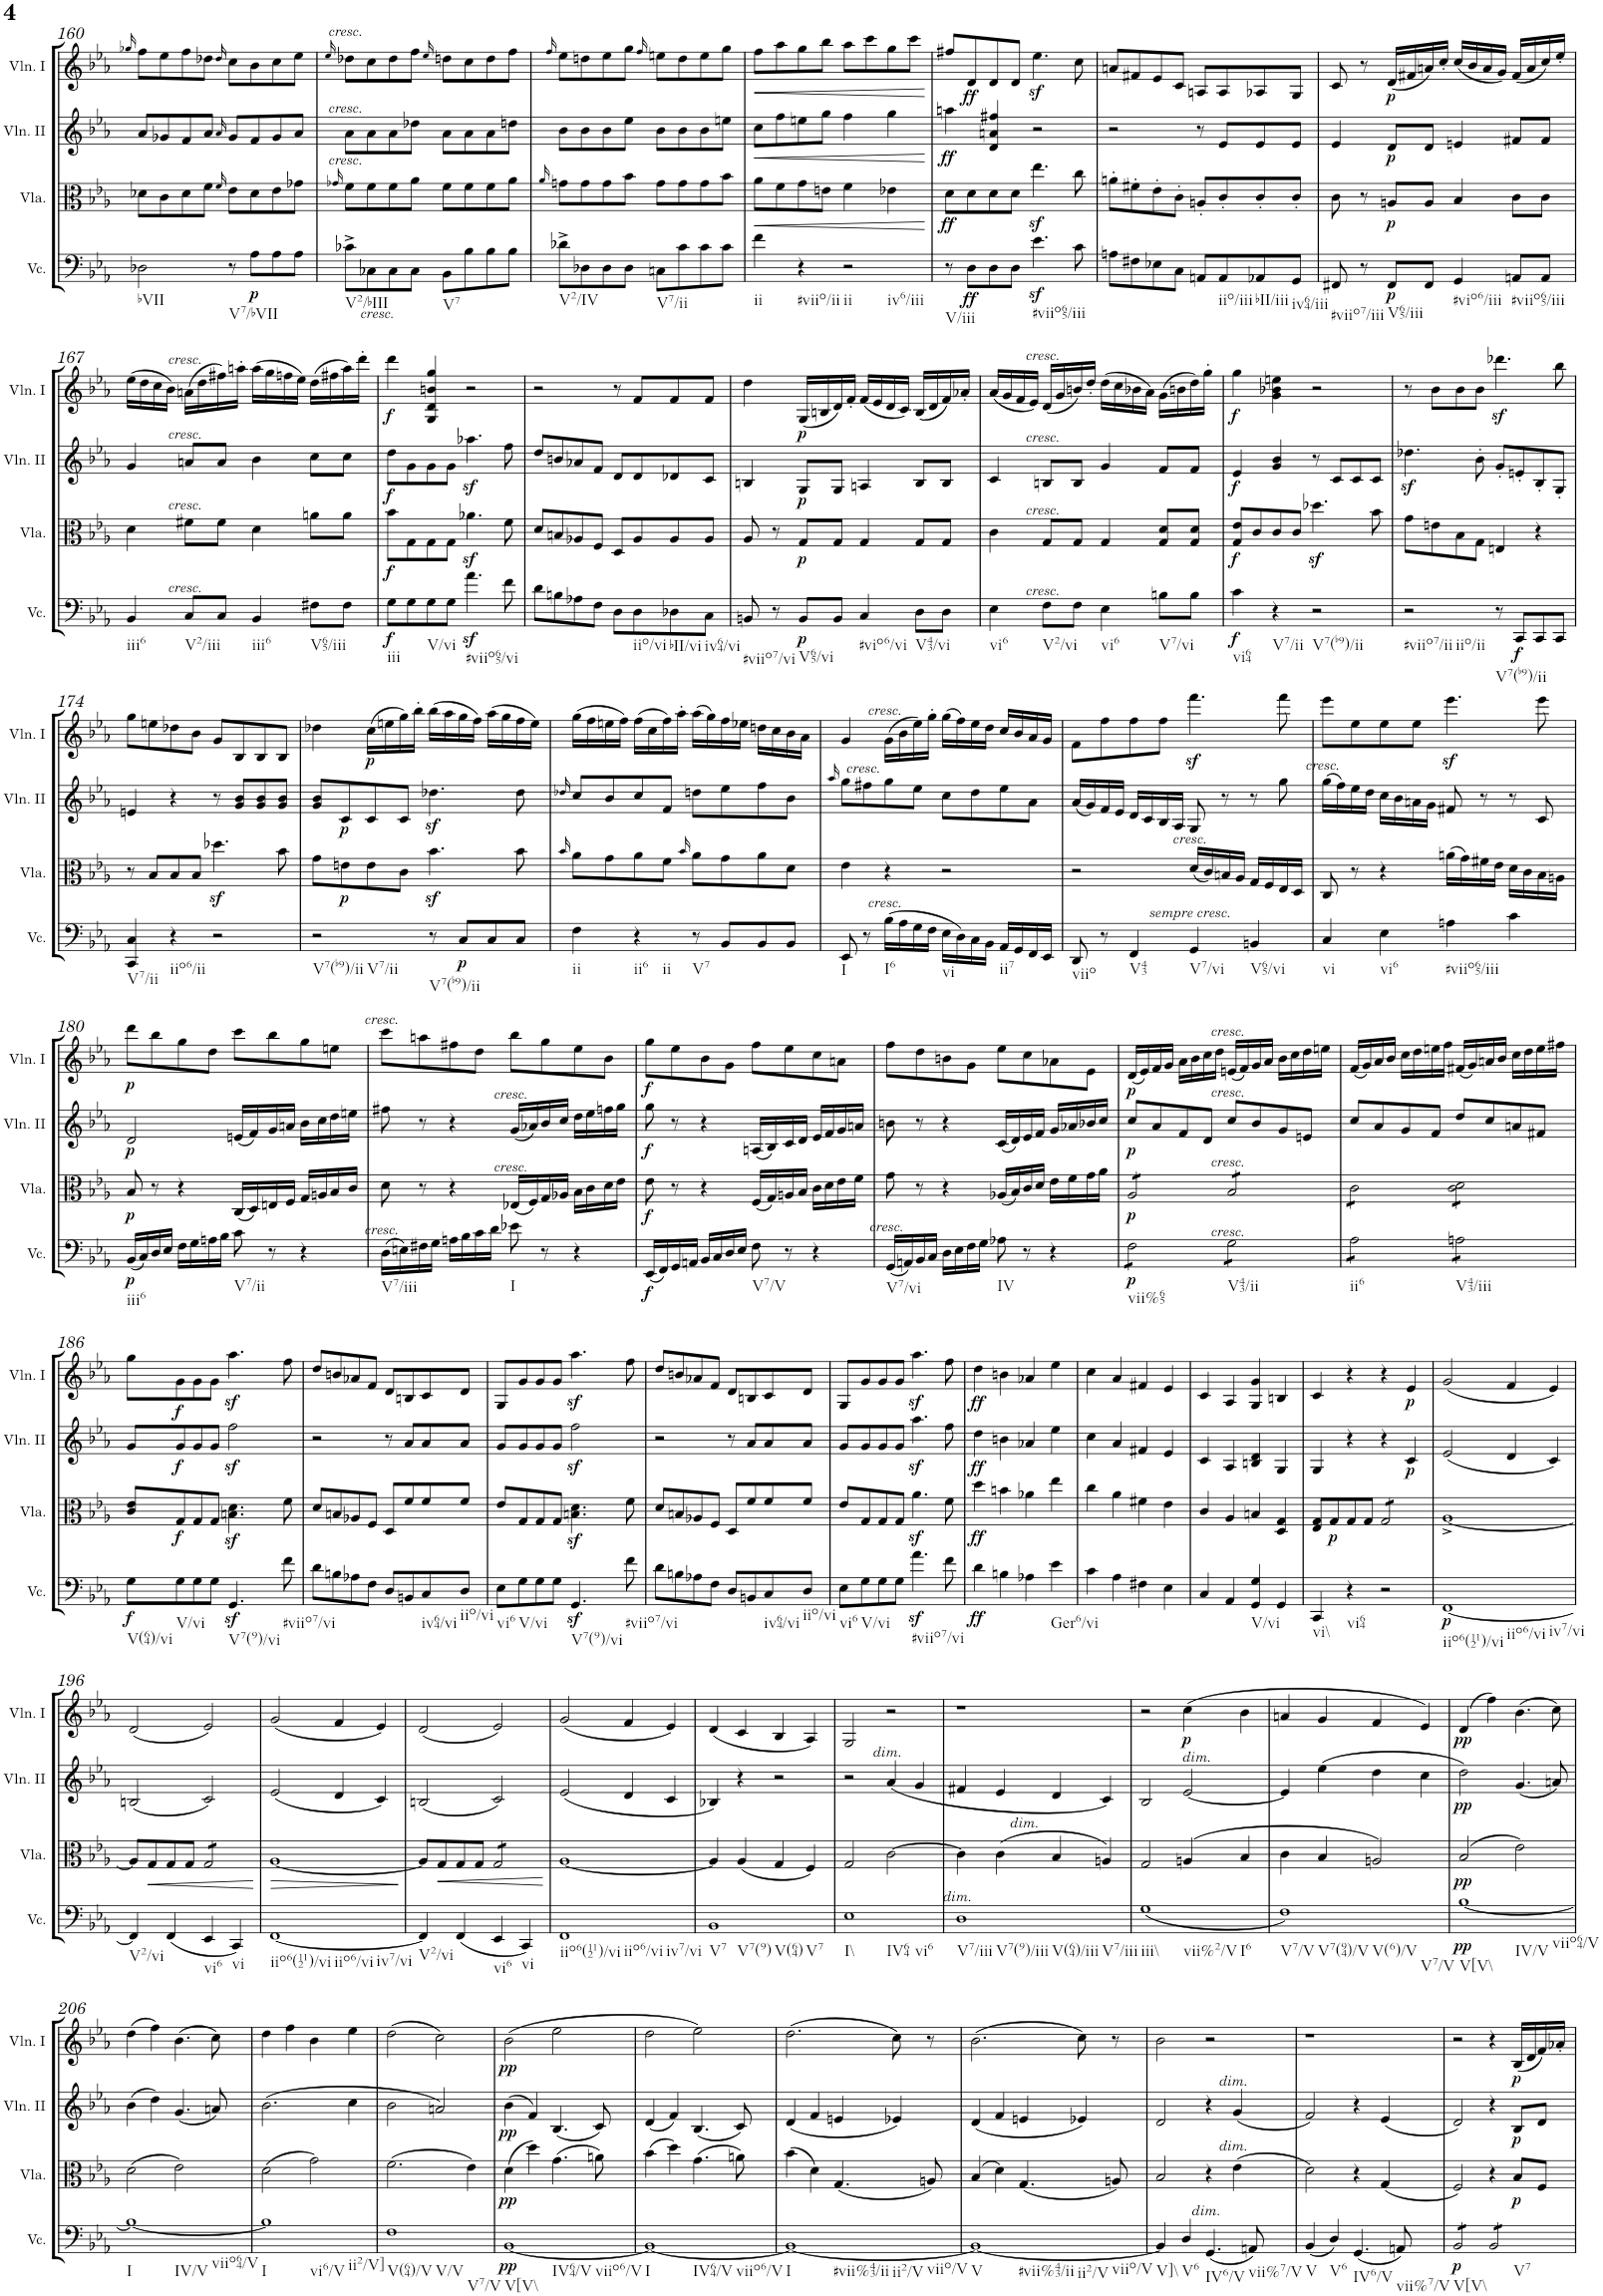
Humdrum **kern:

**kern	**dynam	**kern	**dynam	**kern	**dynam	**kern	**dynam
*part4	*part4	*part3	*part3	*part2	*part2	*part1	*part1
*staff4	*staff4	*staff3	*staff3	*staff2	*staff2	*staff1	*staff1
*I"Violoncello	*	*I"Viola	*	*I"Violino II	*	*I"Violino I	*
*I'Vc.	*	*I'Vla.	*	*I'Vln. II	*	*I'Vln. I	*
!!LO:PB:g=z
*clefF4	*	*clefC3	*	*clefG2	*	*clefG2	*
*k[b-e-a-]	*	*k[b-e-a-]	*	*k[b-e-a-]	*	*k[b-e-a-]	*
*M4/4	*	*M4/4	*	*M4/4	*	*M4/4	*
*met(c)	*	*met(c)	*	*met(c)	*	*met(c)	*
=160	=160	=160	=160	=160	=160	=160	=160
.	.	.	.	.	.	16qgg-X/	.
!LO:TX:b:t=bVII	!	!	!	!	!	!	!
2D-X\	.	8d-X\L	.	8a-/L	.	8ff\L	.
.	.	8c\	.	8g-X/	.	8ee-\	.
.	.	8d-\	.	8f/	.	8ff\	.
.	.	8f\J	.	8a-/J	.	8dd-X\J	.
.	.	16qf/	.	16qa-/	.	16qdd-/	.
!LO:TX:b:t=V7/bVII	!	!	!	!	!	!	!
8r	.	8e-\L	.	8g-/L	.	8cc\L	.
!	!LO:DY:b	!	!	!	!	!	!
8A-\L	p	8d-\	.	8f/	.	8b-\	.
8A-\	.	8e-\	.	8g-/	.	8cc\	.
8A-\J	.	8g-X\J	.	8a-/J	.	8ee-\J	.
=161	=161	=161	=161	=161	=161	=161	=161
.	.	16qg-X/	.	.	.	16qee-/	.
!	!	!	!	!	!	!LO:TX:a:i:t=cresc.	!
!	!	!	!	!LO:TX:a:i:t=cresc.	!	!	!
!	!	!LO:TX:a:i:t=cresc.	!	!	!	!	!
!LO:TX:b:i:t=cresc.	!	!	!	!	!	!	!
!LO:TX:b:t=V2/bIII	!	!	!	!	!	!	!
8c-X^\L	.	8f\L	.	8a-\L	.	8dd-X\L	.
8C-X\	.	8f\	.	8a-\	.	8cc\	.
8C-\	.	8f\	.	8a-\	.	8dd-\	.
8C-\J	.	8a-\J	.	8dd-X\J	.	8ff\J	.
.	.	.	.	.	.	16qee-/	.
!LO:TX:b:t=V7	!	!	!	!	!	!	!
8BB-\L	.	8f\L	.	8a-\L	.	8ddn\L	.
8B-\	.	8f\	.	8a-\	.	8cc\	.
8B-\	.	8f\	.	8a-\	.	8dd\	.
8B-\J	.	8a-\J	.	8ddn\J	.	8ff\J	.
=162	=162	=162	=162	=162	=162	=162	=162
.	.	16qa-/	.	.	.	16qff/	.
!LO:TX:b:t=V2/IV	!	!	!	!	!	!	!
8d-X^\L	.	8gn\L	.	8b-\L	.	8ee-\L	.
8D-X\	.	8g\	.	8b-\	.	8ddn\	.
8D-\	.	8g\	.	8b-\	.	8ee-\	.
8D-\J	.	8b-\J	.	8ee-\J	.	8gg\J	.
.	.	.	.	.	.	16qff/	.
!LO:TX:b:t=V7/ii	!	!	!	!	!	!	!
8Cn\L	.	8g\L	.	8b-\L	.	8een\L	.
8c\	.	8g\	.	8b-\	.	8dd\	.
8c\	.	8g\	.	8b-\	.	8ee\	.
8c\J	.	8b-\J	.	8een\J	.	8gg\J	.
=163	=163	=163	=163	=163	=163	=163	=163
!LO:TX:b:t=ii	!	!	!	!	!	!	!
!	!	!	!LO:HP:b	!	!LO:HP:b	!	!LO:HP:b
4f\	.	8a-\L	<	8cc\L	<	8ff\L	<
.	.	8f\	.	8ff\	.	8aa-\	.
!LO:TX:b:t=#viio/ii	!	!	!	!	!	!	!
4r	.	8g\	.	8een\	.	8gg\	.
.	.	8en\J	.	8gg\J	.	8bb-\J	.
!LO:TX:b:t=ii	!	!	!	!	!	!	!
!LO:TX:b:t=iv6/iii	!	!	!	!	!	!	!
2r	.	4f\	.	4ff\	.	8aa-\L	.
.	.	.	.	.	.	8ccc\	.
.	.	4e-X\	.	4gg\	.	8gg\	.
.	.	.	.	.	.	8ccc\J	.
.	.	.	[	.	[	.	[
=164	=164	=164	=164	=164	=164	=164	=164
!LO:TX:b:t=V/iii	!	!	!	!	!	!	!
!	!	!	!LO:DY:b	!	!LO:DY:b	!	!
8r	.	8d\L	ff	4aan\	ff	8ff#X/L	.
!	!LO:DY:b	!	!	!	!	!	!LO:DY:b
8D\L	ff	8d\	.	.	.	8d/	ff
8D\	.	8d\	.	4d/ 4an/ 4ff#X/	.	8d/	.
8D\J	.	8d\J	.	.	.	8d/J	.
!LO:TX:b:t=#viio65/iii	!	!	!	!	!	!	!
4.e-z<\	.	4.ee-z<\	.	2r	.	4.ee-z<\	.
8c\	.	8cc\	.	.	.	8cc\	.
=165	=165	=165	=165	=165	=165	=165	=165
8An\L	.	8an'\L	.	2r	.	8an/L	.
8F#X\	.	8f#X'\	.	.	.	8f#X/	.
8E-X\	.	8e-'\	.	.	.	8e-/	.
8C\J	.	8c'\J	.	.	.	8c/J	.
8AAn/L	.	8An'/L	.	8r	.	8An/L	.
!LO:TX:b:t=iio/iii	!	!	!	!	!	!	!
8AA/	.	8c'/	.	8e-/L	.	8A/	.
!LO:TX:b:t=bII/iii	!	!	!	!	!	!	!
8AA-X/	.	8c'/	.	8e-/	.	8A-X/	.
!LO:TX:b:t=iv64/iii	!	!	!	!	!	!	!
8GG/J	.	8c'/J	.	8e-/J	.	8G/J	.
=166	=166	=166	=166	=166	=166	=166	=166
!LO:TX:b:t=#viio7/iii	!	!	!	!	!	!	!
8FF#X/	.	8c\	.	4e-/	.	8c/	.
8r	.	8r	.	.	.	8r	.
!LO:TX:b:t=V65/iii	!	!	!	!	!	!	!
!	!LO:DY:b	!	!LO:DY:b	!	!LO:DY:b	!	!LO:DY:b
8FF#/L	p	8An/L	p	8d/L	p	(16d/LL	p
.	.	.	.	.	.	16f#X/	.
8FF#/J	.	8A/J	.	8d/J	.	16an/)	.
.	.	.	.	.	.	16cc'/JJ	.
!LO:TX:b:t=#vio6/iii	!	!	!	!	!	!	!
4GG/	.	4B-/	.	4en/	.	(16cc/LL	.
.	.	.	.	.	.	16b-/	.
.	.	.	.	.	.	16a/	.
.	.	.	.	.	.	16g/JJ)	.
!LO:TX:b:t=#viio65/iii	!	!	!	!	!	!	!
8AAn/L	.	8c\L	.	8f#X/L	.	(16f#/LL	.
.	.	.	.	.	.	16a/	.
8AA/J	.	8c\J	.	8f#/J	.	16cc/)	.
.	.	.	.	.	.	16ee-'/JJ	.
!!LO:LB:g=z
=167	=167	=167	=167	=167	=167	=167	=167
!LO:TX:b:t=iii6	!	!	!	!	!	!	!
4BB-/	.	4d\	.	4g/	.	(16ee-\LL	.
.	.	.	.	.	.	16dd\	.
.	.	.	.	.	.	16cc\	.
.	.	.	.	.	.	16b-\JJ)	.
!	!	!	!	!	!	!LO:TX:a:i:t=cresc.	!
!	!	!	!	!LO:TX:a:i:t=cresc.	!	!	!
!	!	!LO:TX:a:i:t=cresc.	!	!	!	!	!
!LO:TX:a:i:t=cresc.	!	!	!	!	!	!	!
!LO:TX:b:t=V2/iii	!	!	!	!	!	!	!
8C/L	.	8f#X\L	.	8an/L	.	(16an\LL	.
.	.	.	.	.	.	16dd\	.
8C/J	.	8f#\J	.	8a/J	.	16ff#X\)	.
.	.	.	.	.	.	16aan'\JJ	.
!LO:TX:b:t=iii6	!	!	!	!	!	!	!
4BB-/	.	4d\	.	4b-\	.	(16aa\LL	.
.	.	.	.	.	.	16gg\	.
.	.	.	.	.	.	16ffn\	.
.	.	.	.	.	.	16ee-\JJ)	.
!LO:TX:b:t=V65/iii	!	!	!	!	!	!	!
8F#X\L	.	8an\L	.	8cc\L	.	(16dd\LL	.
.	.	.	.	.	.	16ff#X\	.
8F#\J	.	8a\J	.	8cc\J	.	16aa\)	.
.	.	.	.	.	.	16ddd'\JJ	.
=168	=168	=168	=168	=168	=168	=168	=168
!LO:TX:b:t=iii	!	!	!	!	!	!	!
!	!LO:DY:b	!	!LO:DY:b	!	!LO:DY:b	!	!LO:DY:b
8G\L	f	8b-\L	f	8dd\L	f	4ddd\	f
8G\	.	8G\	.	8g\	.	.	.
!LO:TX:b:t=V/vi	!	!	!	!	!	!	!
8G\	.	8G\	.	8g\	.	4G/ 4d/ 4bn/ 4gg/	.
8G\J	.	8G\J	.	8g\J	.	.	.
!LO:TX:b:t=#viio65/vi	!	!	!	!	!	!	!
4.a-z<\	.	4.a-Xz<\	.	4.aa-Xz<\	.	2r	.
8f\	.	8f\	.	8ff\	.	.	.
=169	=169	=169	=169	=169	=169	=169	=169
8d\L	.	8d/L	.	8dd/L	.	2r	.
8Bn\	.	8Bn/	.	8bn/	.	.	.
8A-X\	.	8A-X/	.	8a-X/	.	.	.
8F\J	.	8F/J	.	8f/J	.	.	.
8D\L	.	8D/L	.	8d/L	.	8r	.
!LO:TX:b:t=iio/vi	!	!	!	!	!	!	!
8D\	.	8A-/	.	8d/	.	8f/L	.
!LO:TX:b:t=bII/vi	!	!	!	!	!	!	!
8D-X\	.	8A-/	.	8d-X/	.	8f/	.
!LO:TX:b:t=iv64/vi	!	!	!	!	!	!	!
8C\J	.	8A-/J	.	8c/J	.	8f/J	.
=170	=170	=170	=170	=170	=170	=170	=170
!LO:TX:b:t=#viio7/vi	!	!	!	!	!	!	!
8BBn/	.	8A-/	.	4Bn/	.	4dd\	.
8r	.	8r	.	.	.	.	.
!LO:TX:b:t=V65/vi	!	!	!	!	!	!	!
!	!LO:DY:b	!	!LO:DY:b	!	!LO:DY:b	!	!LO:DY:b
8BB/L	p	8G/L	p	8G/L	p	(16G/LL	p
.	.	.	.	.	.	16Bn/	.
8BB/J	.	8G/J	.	8G/J	.	16d/)	.
.	.	.	.	.	.	16f'/JJ	.
!LO:TX:b:t=#vio6/vi	!	!	!	!	!	!	!
4C/	.	4G/	.	4An/	.	(16f/LL	.
.	.	.	.	.	.	16e-/	.
.	.	.	.	.	.	16d/	.
.	.	.	.	.	.	16c/JJ)	.
!LO:TX:b:t=V43/vi	!	!	!	!	!	!	!
8D\L	.	8G/L	.	8B/L	.	(16B/LL	.
.	.	.	.	.	.	16d/	.
8D\J	.	8G/J	.	8B/J	.	16f/)	.
.	.	.	.	.	.	16a-X'/JJ	.
=171	=171	=171	=171	=171	=171	=171	=171
!LO:TX:b:t=vi6	!	!	!	!	!	!	!
4E-\	.	4c\	.	4c/	.	(16a-/LL	.
.	.	.	.	.	.	16g/	.
.	.	.	.	.	.	16f/	.
.	.	.	.	.	.	16e-/JJ)	.
!	!	!	!	!	!	!LO:TX:a:i:t=cresc.	!
!	!	!	!	!LO:TX:a:i:t=cresc.	!	!	!
!	!	!LO:TX:a:i:t=cresc.	!	!	!	!	!
!LO:TX:a:i:t=cresc.	!	!	!	!	!	!	!
!LO:TX:b:t=V2/vi	!	!	!	!	!	!	!
8F\L	.	8G/L	.	8Bn/L	.	(16d/LL	.
.	.	.	.	.	.	16g/	.
8F\J	.	8G/J	.	8B/J	.	16bn/)	.
.	.	.	.	.	.	16dd'/JJ	.
!LO:TX:b:t=vi6	!	!	!	!	!	!	!
4E-\	.	4G/	.	4g/	.	(16dd\LL	.
.	.	.	.	.	.	16cc\	.
.	.	.	.	.	.	16b-X\	.
.	.	.	.	.	.	16a-\JJ)	.
!LO:TX:b:t=V7/vi	!	!	!	!	!	!	!
8Bn\L	.	8G/ 8d/L	.	8f/L	.	(16g\LL	.
.	.	.	.	.	.	16bn\	.
8B\J	.	8G/ 8d/J	.	8f/J	.	16dd\)	.
.	.	.	.	.	.	16gg'\JJ	.
=172	=172	=172	=172	=172	=172	=172	=172
!LO:TX:b:t=vi64	!	!	!	!	!	!	!
!	!LO:DY:b	!	!LO:DY:b	!	!LO:DY:b	!	!LO:DY:b
4c\	f	8G/ 8e-/L	f	4e-/	f	4gg\	f
.	.	8c/	.	.	.	.	.
!LO:TX:b:t=V7/ii	!	!	!	!	!	!	!
4r	.	8c/	.	4g/ 4b-/	.	4g\ 4b-X\ 4een\	.
.	.	8c/J	.	.	.	.	.
!LO:TX:b:t=V7(b9)/ii	!	!	!	!	!	!	!
2r	.	4.dd-Xz<\	.	8r	.	2r	.
.	.	.	.	8c/L	.	.	.
.	.	.	.	8c/	.	.	.
.	.	8b-\	.	8c/J	.	.	.
=173	=173	=173	=173	=173	=173	=173	=173
!LO:TX:b:t=#viio7/ii	!	!	!	!	!	!	!
!LO:TX:b:t=iio/ii	!	!	!	!	!	!	!
2r	.	8g\L	.	4.dd-Xz<\	.	8r	.
.	.	8en\	.	.	.	8b-\L	.
.	.	8B-\	.	.	.	8b-\	.
.	.	8G\J	.	8b-'\	.	8b-\J	.
!LO:TX:b:t=V7(b9)/ii	!	!	!	!	!	!	!
8r	.	4En/	.	8g'/L	.	4.ddd-Xz<\	.
!	!LO:DY:b	!	!	!	!	!	!
8CC/L	f	.	.	8en'/	.	.	.
8CC/	.	4r	.	8B-'/	.	.	.
8CC/J	.	.	.	8G'/J	.	8bb-\	.
!!LO:LB:g=z
=174	=174	=174	=174	=174	=174	=174	=174
!LO:TX:b:t=V7/ii	!	!	!	!	!	!	!
4CC/ 4C/	.	8r	.	4en/	.	8gg\L	.
.	.	8B-/L	.	.	.	8een\	.
!LO:TX:b:t=iio6/ii	!	!	!	!	!	!	!
4r	.	8B-/	.	4r	.	8dd-X\	.
.	.	8B-/J	.	.	.	8b-\J	.
2r	.	4.dd-Xz<\	.	8r	.	8g/L	.
.	.	.	.	8g/ 8b-/L	.	8B-/	.
.	.	.	.	8g/ 8b-/	.	8B-/	.
.	.	8b-\	.	8g/ 8b-/J	.	8B-/J	.
=175	=175	=175	=175	=175	=175	=175	=175
!LO:TX:b:t=V7(b9)/ii	!	!	!	!	!	!	!
!LO:TX:b:t=V7/ii	!	!	!	!	!	!	!
2r	.	8g\L	.	8g/ 8b-/L	.	4dd-X\	.
!	!	!	!LO:DY:b	!	!LO:DY:b	!	!
.	.	8en\	p	8c/	p	.	.
!	!	!	!	!	!	!	!LO:DY:b
.	.	8e\	.	8c/	.	(16cc\LL	p
.	.	.	.	.	.	16een\	.
.	.	8c\J	.	8c/J	.	16gg\)	.
.	.	.	.	.	.	16bb-'\JJ	.
!LO:TX:b:t=V7(b9)/ii	!	!	!	!	!	!	!
8r	.	4.b-z<\	.	4.dd-Xz<\	.	(16bb-\LL	.
.	.	.	.	.	.	16aa-\	.
!	!LO:DY:b	!	!	!	!	!	!
8C/L	p	.	.	.	.	16gg\	.
.	.	.	.	.	.	16ff\JJ)	.
8C/	.	.	.	.	.	(16aa-\LL	.
.	.	.	.	.	.	16gg\	.
8C/J	.	8b-\	.	8dd-\	.	16ff\	.
.	.	.	.	.	.	16ee\JJ)	.
=176	=176	=176	=176	=176	=176	=176	=176
.	.	16qb-/	.	16qdd-X/	.	.	.
!LO:TX:b:t=ii	!	!	!	!	!	!	!
4F\	.	8a-\L	.	8cc/L	.	(16gg\LL	.
.	.	.	.	.	.	16ff\	.
.	.	8g\	.	8b-/	.	16een\	.
.	.	.	.	.	.	16ff\JJ)	.
!LO:TX:b:t=ii6	!	!	!	!	!	!	!
!LO:TX:b:t=ii	!	!	!	!	!	!	!
4r	.	8a-\	.	8cc/	.	(16ff\LL	.
.	.	.	.	.	.	16cc\	.
.	.	8f\J	.	8f/J	.	16ff\)	.
.	.	.	.	.	.	16aa-'\JJ	.
.	.	16qb-/	.	.	.	.	.
!LO:TX:b:t=V7	!	!	!	!	!	!	!
8r	.	8a-\L	.	8ddn\L	.	(16aa-\LL	.
.	.	.	.	.	.	16gg\)	.
8BB-/L	.	8g\	.	8ee-\	.	16ff\	.
.	.	.	.	.	.	16ee-X\JJ	.
8BB-/	.	8a-\	.	8ff\	.	16ddn\LL	.
.	.	.	.	.	.	16cc\	.
8BB-/J	.	8d\J	.	8b-\J	.	16b-\	.
.	.	.	.	.	.	16a-\JJ	.
=177	=177	=177	=177	=177	=177	=177	=177
.	.	.	.	16qaa-/	.	.	.
!LO:TX:b:t=I	!	!	!	!	!	!	!
8EE-/	.	4e-\	.	8gg\L	.	4g/	.
!	!	!	!	!LO:TX:a:i:t=cresc.	!	!	!
8r	.	.	.	8ff#X\	.	.	.
!	!	!	!	!	!	!LO:TX:a:i:t=cresc.	!
!LO:TX:a:i:t=cresc.	!	!	!	!	!	!	!
!LO:TX:b:t=I6	!	!	!	!	!	!	!
(16B-\LL	.	4r	.	8gg\	.	(16g\LL	.
16A-\	.	.	.	.	.	16b-\	.
16G\	.	.	.	8ee-\J	.	16ee-\)	.
16F\JJ	.	.	.	.	.	16gg'\JJ	.
!LO:TX:b:t=vi	!	!	!	!	!	!	!
16E-\LL	.	2r	.	8cc\L	.	(16gg\LL	.
16D\)	.	.	.	.	.	16ff\)	.
16C\	.	.	.	8dd\	.	16ee-\	.
16BB-\JJ	.	.	.	.	.	16dd\JJ	.
!LO:TX:b:t=ii7	!	!	!	!	!	!	!
16AA-/LL	.	.	.	8ee-\	.	16cc/LL	.
16GG/	.	.	.	.	.	16b-/	.
16FF/	.	.	.	8a-\J	.	16a-/	.
16EE-/JJ	.	.	.	.	.	16g/JJ	.
=178	=178	=178	=178	=178	=178	=178	=178
!LO:TX:b:t=viio	!	!	!	!	!	!	!
8DD/	.	2r	.	(16a-/LL	.	8f\L	.
.	.	.	.	16g/)	.	.	.
8r	.	.	.	16f/	.	8ff\	.
.	.	.	.	16e-/JJ	.	.	.
!LO:TX:b:t=V43	!	!	!	!	!	!	!
4FF/	.	.	.	16d/LL	.	8ff\	.
.	.	.	.	16c/	.	.	.
.	.	.	.	16B-/	.	8ff\J	.
.	.	.	.	16A-/JJ	.	.	.
!	!	!LO:TX:a:i:t=cresc.	!	!	!	!	!
!LO:TX:a:i:t=sempre cresc.	!	!	!	!	!	!	!
!LO:TX:b:t=V7/vi	!	!	!	!	!	!	!
4GG/	.	(16d/LL	.	8G/	.	4.fffz<\	.
.	.	16c/)	.	.	.	.	.
.	.	16Bn/	.	8r	.	.	.
.	.	16A-/JJ	.	.	.	.	.
!LO:TX:b:t=V65/vi	!	!	!	!	!	!	!
4BBn/	.	16G/LL	.	8r	.	.	.
.	.	16F/	.	.	.	.	.
.	.	16E-/	.	8gg\	.	8fff\	.
.	.	16D/JJ	.	.	.	.	.
=179	=179	=179	=179	=179	=179	=179	=179
!	!	!	!	!LO:TX:a:i:t=cresc.	!	!	!
!LO:TX:b:t=vi	!	!	!	!	!	!	!
4C/	.	8C/	.	(16gg\LL	.	8eee-\L	.
.	.	.	.	16ff\)	.	.	.
.	.	8r	.	16ee-\	.	8ee-\	.
.	.	.	.	16dd\JJ	.	.	.
!LO:TX:b:t=vi6	!	!	!	!	!	!	!
4E-\	.	4r	.	16cc\LL	.	8ee-\	.
.	.	.	.	16b-\	.	.	.
.	.	.	.	16an\	.	8ee-\J	.
.	.	.	.	16g\JJ	.	.	.
!LO:TX:b:t=#viio65/iii	!	!	!	!	!	!	!
4An\	.	(16an\LL	.	8f#X/	.	4.eee-z<\	.
.	.	16g\)	.	.	.	.	.
.	.	16f#X\	.	8r	.	.	.
.	.	16e-\JJ	.	.	.	.	.
4c\	.	16d\LL	.	8r	.	.	.
.	.	16c\	.	.	.	.	.
.	.	16B-\	.	8c/	.	8eee-\	.
.	.	16An\JJ	.	.	.	.	.
!!LO:LB:g=z
=180	=180	=180	=180	=180	=180	=180	=180
!LO:TX:b:t=iii6	!	!	!	!	!	!	!
!	!LO:DY:b	!	!LO:DY:b	!	!LO:DY:b	!	!LO:DY:b
(16BB-/LL	p	8B-/	p	2d/	p	8ddd\L	p
16C/)	.	.	.	.	.	.	.
16D/	.	8r	.	.	.	8bb-\	.
16E-/JJ	.	.	.	.	.	.	.
16F\LL	.	4r	.	.	.	8gg\	.
16G\	.	.	.	.	.	.	.
16An\	.	.	.	.	.	8dd\J	.
16B-\JJ	.	.	.	.	.	.	.
!LO:TX:b:t=V7/ii	!	!	!	!	!	!	!
8c\	.	(16C/LL	.	(16en/LL	.	8ccc\L	.
.	.	16D/)	.	16f/)	.	.	.
8r	.	16En/	.	16g/	.	8bb-\	.
.	.	16F/JJ	.	16an/JJ	.	.	.
4r	.	16G/LL	.	16b-\LL	.	8gg\	.
.	.	16An/	.	16cc\	.	.	.
.	.	16B-/	.	16dd\	.	8een\J	.
.	.	16c/JJ	.	16een\JJ	.	.	.
=181	=181	=181	=181	=181	=181	=181	=181
!	!	!	!	!	!	!LO:TX:a:i:t=cresc.	!
!LO:TX:a:i:t=cresc.	!	!	!	!	!	!	!
!LO:TX:b:t=V7/iii	!	!	!	!	!	!	!
(16D\LL	.	8d\	.	8ff#X\	.	8ccc\L	.
16En\)	.	.	.	.	.	.	.
16F#X\	.	8r	.	8r	.	8aan\	.
16G\JJ	.	.	.	.	.	.	.
16An\LL	.	4r	.	4r	.	8ff#X\	.
16B-\	.	.	.	.	.	.	.
16c\	.	.	.	.	.	8dd\J	.
16d\JJ	.	.	.	.	.	.	.
!	!	!	!	!LO:TX:a:i:t=cresc.	!	!	!
!	!	!LO:TX:a:i:t=cresc.	!	!	!	!	!
!LO:TX:b:t=I	!	!	!	!	!	!	!
8e-X\	.	(16E-X/LL	.	(16g/LL	.	8bb-\L	.
.	.	16F/)	.	16a-X/)	.	.	.
8r	.	16G/	.	16b-/	.	8gg\	.
.	.	16A-X/JJ	.	16cc/JJ	.	.	.
4r	.	16B-\LL	.	16dd\LL	.	8ee-\	.
.	.	16c\	.	16ee-\	.	.	.
.	.	16d\	.	16ffn\	.	8b-\J	.
.	.	16e-\JJ	.	16gg\JJ	.	.	.
=182	=182	=182	=182	=182	=182	=182	=182
!	!LO:DY:b	!	!LO:DY:b	!	!LO:DY:b	!	!LO:DY:b
(16EE-/LL	f	8e-\	f	8gg\	f	8gg\L	f
16FF/)	.	.	.	.	.	.	.
16GG/	.	8r	.	8r	.	8ee-\	.
16AAn/JJ	.	.	.	.	.	.	.
16BB-/LL	.	4r	.	4r	.	8b-\	.
16C/	.	.	.	.	.	.	.
16D/	.	.	.	.	.	8g\J	.
16E-/JJ	.	.	.	.	.	.	.
!LO:TX:b:t=V7/V	!	!	!	!	!	!	!
8F\	.	(16F/LL	.	(16An/LL	.	8ff\L	.
.	.	16G/)	.	16B-/)	.	.	.
8r	.	16An/	.	16c/	.	8ee-\	.
.	.	16B-/JJ	.	16d/JJ	.	.	.
4r	.	16c\LL	.	16e-/LL	.	8cc\	.
.	.	16d\	.	16f/	.	.	.
.	.	16e-\	.	16g/	.	8an\J	.
.	.	16f\JJ	.	16an/JJ	.	.	.
=183	=183	=183	=183	=183	=183	=183	=183
!LO:TX:a:i:t=cresc.	!	!	!	!	!	!	!
!LO:TX:b:t=V7/vi	!	!	!	!	!	!	!
(16GG/LL	.	8g\	.	8bn\	.	8ff\L	.
16AAn/)	.	.	.	.	.	.	.
16BB-/	.	8r	.	8r	.	8dd\	.
16C/JJ	.	.	.	.	.	.	.
16D\LL	.	4r	.	4r	.	8bn\	.
16E-\	.	.	.	.	.	.	.
16F\	.	.	.	.	.	8g\J	.
16G\JJ	.	.	.	.	.	.	.
!LO:TX:b:t=IV	!	!	!	!	!	!	!
8A-X\	.	(16A-X/LL	.	(16c/LL	.	8ee-\L	.
.	.	16B-/)	.	16d/)	.	.	.
8r	.	16c/	.	16e-/	.	8cc\	.
.	.	16d/JJ	.	16f/JJ	.	.	.
4r	.	16e-\LL	.	16g/LL	.	8a-X\	.
.	.	16f\	.	16a-X/	.	.	.
.	.	16g\	.	16b-X/	.	8e-\J	.
.	.	16a-\JJ	.	16cc/JJ	.	.	.
=184	=184	=184	=184	=184	=184	=184	=184
!LO:TX:b:t=vii%65	!	!	!	!	!	!	!
!	!LO:DY:b	!	!LO:DY:b	!	!LO:DY:b	!	!LO:DY:b
*tremolo	*	*	*	*	*	*	*
*	*	*tremolo	*	*	*	*	*
8F\L	p	8A-/L	p	8cc/L	p	(16d/LL	p
.	.	.	.	.	.	16e-/)	.
8F\	.	8A-/	.	8a-/	.	16f/	.
.	.	.	.	.	.	16g/JJ	.
8F\	.	8A-/	.	8f/	.	16a-\LL	.
.	.	.	.	.	.	16b-\	.
8F\J	.	8A-/J	.	8d/J	.	16cc\	.
.	.	.	.	.	.	16dd\JJ	.
!	!	!	!	!	!	!LO:TX:a:i:t=cresc.	!
!	!	!	!	!LO:TX:a:i:t=cresc.	!	!	!
!	!	!LO:TX:a:i:t=cresc.	!	!	!	!	!
!LO:TX:a:i:t=cresc.	!	!	!	!	!	!	!
!LO:TX:b:t=V43/ii	!	!	!	!	!	!	!
8G\L	.	8B-/L	.	8cc/L	.	(16en/LL	.
.	.	.	.	.	.	16f/)	.
8G\	.	8B-/	.	8b-/	.	16g/	.
.	.	.	.	.	.	16a-/JJ	.
8G\	.	8B-/	.	8g/	.	16b-\LL	.
.	.	.	.	.	.	16cc\	.
8G\J	.	8B-/J	.	8en/J	.	16dd\	.
.	.	.	.	.	.	16een\JJ	.
=185	=185	=185	=185	=185	=185	=185	=185
!LO:TX:b:t=ii6	!	!	!	!	!	!	!
8A-\L	.	8c\L	.	8cc/L	.	(16f/LL	.
.	.	.	.	.	.	16g/)	.
8A-\	.	8c\	.	8a-/	.	16a-/	.
.	.	.	.	.	.	16b-/JJ	.
8A-\	.	8c\	.	8g/	.	16cc\LL	.
.	.	.	.	.	.	16dd\	.
8A-\J	.	8c\J	.	8f/J	.	16een\	.
.	.	.	.	.	.	16ff\JJ	.
!LO:TX:b:t=V43/iii	!	!	!	!	!	!	!
8An\L	.	8c\ 8d\L	.	8dd/L	.	(16f#X/LL	.
.	.	.	.	.	.	16g/)	.
8An\	.	8c\ 8d\	.	8cc/	.	16an/	.
.	.	.	.	.	.	16b-/JJ	.
8An\	.	8c\ 8d\	.	8an/	.	16cc\LL	.
.	.	.	.	.	.	16dd\	.
8An\J	.	8c\ 8d\J	.	8f#X/J	.	16ee\	.
*	*	*Xtremolo	*	*	*	*	*
*Xtremolo	*	*	*	*	*	*	*
.	.	.	.	.	.	16ff#X\JJ	.
!!LO:LB:g=z
=186	=186	=186	=186	=186	=186	=186	=186
!LO:TX:b:t=V(64)/vi	!	!	!	!	!	!	!
!	!LO:DY:b	!	!	!	!	!	!
8G\L	f	8c/ 8e-/L	.	8g/L	.	8gg\L	.
!LO:TX:b:t=V/vi	!	!	!	!	!	!	!
!	!	!	!LO:DY:b	!	!LO:DY:b	!	!LO:DY:b
8G\	.	8G/	f	8g/	f	8g\	f
8G\	.	8G/	.	8g/	.	8g\	.
8G\J	.	8G/J	.	8g/J	.	8g\J	.
!LO:TX:b:t=V7(9)/vi	!	!	!	!	!	!	!
4.GGz</	.	4.Bn\z< 4.d\z<	.	2ffz<\	.	4.aa-z<\	.
!LO:TX:b:t=#viio7/vi	!	!	!	!	!	!	!
8f\	.	8f\	.	.	.	8ff\	.
=187	=187	=187	=187	=187	=187	=187	=187
8d\L	.	8d/L	.	2r	.	8dd/L	.
8Bn\	.	8Bn/	.	.	.	8bn/	.
8A-X\	.	8A-X/	.	.	.	8a-X/	.
8F\J	.	8F/J	.	.	.	8f/J	.
8D/L	.	8D/L	.	8r	.	8d/L	.
8BBn/	.	8f/	.	8a-/L	.	8Bn/	.
!LO:TX:b:t=iv64/vi	!	!	!	!	!	!	!
8C/	.	8f/	.	8a-/	.	8c/	.
!LO:TX:b:t=iio/vi	!	!	!	!	!	!	!
8D/J	.	8f/J	.	8a-/J	.	8d/J	.
=188	=188	=188	=188	=188	=188	=188	=188
!LO:TX:b:t=vi6	!	!	!	!	!	!	!
8E-\L	.	8e-/L	.	8g/L	.	8G/L	.
!LO:TX:b:t=V/vi	!	!	!	!	!	!	!
8G\	.	8G/	.	8g/	.	8g/	.
8G\	.	8G/	.	8g/	.	8g/	.
8G\J	.	8G/J	.	8g/J	.	8g/J	.
!LO:TX:b:t=V7(9)/vi	!	!	!	!	!	!	!
4.GGz</	.	4.Bn\z< 4.d\z<	.	2ffz<\	.	4.aa-z<\	.
!LO:TX:b:t=#viio7/vi	!	!	!	!	!	!	!
8f\	.	8f\	.	.	.	8ff\	.
=189	=189	=189	=189	=189	=189	=189	=189
8d\L	.	8d/L	.	2r	.	8dd/L	.
8Bn\	.	8Bn/	.	.	.	8bn/	.
8A-X\	.	8A-X/	.	.	.	8a-X/	.
8F\J	.	8F/J	.	.	.	8f/J	.
8D/L	.	8D/L	.	8r	.	8d/L	.
8BBn/	.	8f/	.	8a-/L	.	8Bn/	.
!LO:TX:b:t=iv64/vi	!	!	!	!	!	!	!
8C/	.	8f/	.	8a-/	.	8c/	.
!LO:TX:b:t=iio/vi	!	!	!	!	!	!	!
8D/J	.	8f/J	.	8a-/J	.	8d/J	.
=190	=190	=190	=190	=190	=190	=190	=190
!LO:TX:b:t=vi6	!	!	!	!	!	!	!
8E-\L	.	8e-/L	.	8g/L	.	8G/L	.
!LO:TX:b:t=V/vi	!	!	!	!	!	!	!
8G\	.	8G/	.	8g/	.	8g/	.
8G\	.	8G/	.	8g/	.	8g/	.
8G\J	.	8G/J	.	8g/J	.	8g/J	.
!LO:TX:b:t=#viio7/vi	!	!	!	!	!	!	!
4.a-z<\	.	4.a-z<\	.	4.aa-z<\	.	4.aa-z<\	.
8f\	.	8f\	.	8ff\	.	8ff\	.
=191	=191	=191	=191	=191	=191	=191	=191
!	!LO:DY:b	!	!LO:DY:b	!	!LO:DY:b	!	!LO:DY:b
4d\	ff	4dd\	ff	4dd\	ff	4dd\	ff
4Bn\	.	4bn\	.	4bn\	.	4bn\	.
4A-X\	.	4a-X\	.	4a-X/	.	4a-X/	.
!LO:TX:b:t=Ger6/vi	!	!	!	!	!	!	!
4e-\	.	4ee-\	.	4ee-\	.	4ee-\	.
=192	=192	=192	=192	=192	=192	=192	=192
4c\	.	4cc\	.	4cc\	.	4cc\	.
4A-\	.	4a-\	.	4a-/	.	4a-/	.
4F#X\	.	4f#X\	.	4f#X/	.	4f#X/	.
4E-\	.	4e-\	.	4e-/	.	4e-/	.
=193	=193	=193	=193	=193	=193	=193	=193
4C/	.	4c/	.	4c/	.	4c/	.
4AA-/	.	4A-/	.	4A-/	.	4A-/	.
!LO:TX:b:t=V/vi	!	!	!	!	!	!	!
4GG/ 4G/	.	4Bn/	.	4Bn/ 4d/	.	4G/ 4g/	.
4GG/	.	4D/ 4G/	.	4G/	.	4Bn/	.
=194	=194	=194	=194	=194	=194	=194	=194
!LO:TX:b:t=vi\\	!	!	!	!	!	!	!
4CC/	.	8E-/ 8G/L	.	4G/	.	4c/	.
!	!	!	!LO:DY:b	!	!	!	!
.	.	8G/	p	.	.	.	.
!LO:TX:b:t=vi64	!	!	!	!	!	!	!
4r	.	8G/	.	4r	.	4r	.
.	.	8G/J	.	.	.	.	.
*	*	*tremolo	*	*	*	*	*
2r	.	8G/L	.	4r	.	4r	.
.	.	8G/	.	.	.	.	.
!	!	!	!	!	!LO:DY:b	!	!LO:DY:b
.	.	8G/	.	4c/	p	4e-/	p
.	.	8G/J	.	.	.	.	.
*	*	*Xtremolo	*	*	*	*	*
=195	=195	=195	=195	=195	=195	=195	=195
!LO:TX:b:t=iio6(112)/vi	!	!	!	!	!	!	!
!LO:TX:b:t=iio6/vi	!	!	!	!	!	!	!
!LO:TX:b:t=iv7/vi	!	!	!	!	!	!	!
!	!LO:DY:b	!	!	!	!	!	!
[1FF	p	[1A-^	.	(2e-/	.	(2g/	.
.	.	.	.	4d/	.	4f/	.
.	.	.	.	4c/)	.	4e-/)	.
!!LO:LB:g=z
=196	=196	=196	=196	=196	=196	=196	=196
!LO:TX:b:t=V2/vi	!	!	!	!	!	!	!
4FF/]	.	8A-/L]	.	(2Bn/	.	(2d/	.
!	!	!	!LO:HP:b	!	!	!	!
.	.	8G/	<	.	.	.	.
(4FF/	.	8G/	.	.	.	.	.
.	.	8G/J	.	.	.	.	.
!LO:TX:b:t=vi6	!	!	!	!	!	!	!
*	*	*tremolo	*	*	*	*	*
4EE-/	.	8G/L	.	2c/)	.	2e-/)	.
.	.	8G/	.	.	.	.	.
!LO:TX:b:t=vi	!	!	!	!	!	!	!
4CC/)	.	8G/	.	.	.	.	.
.	.	8G/J	.	.	.	.	.
*	*	*Xtremolo	*	*	*	*	*
.	.	.	[	.	.	.	.
=197	=197	=197	=197	=197	=197	=197	=197
!LO:TX:b:t=iio6(112)/vi	!	!	!	!	!	!	!
!LO:TX:b:t=iio6/vi	!	!	!	!	!	!	!
!LO:TX:b:t=iv7/vi	!	!	!	!	!	!	!
!	!	!	!LO:HP:b	!	!	!	!
[1FF	.	[1A-	>	(2e-/	.	(2g/	.
.	.	.	.	4d/	.	4f/	.
.	.	.	.	4c/)	.	4e-/)	.
.	.	.	]	.	.	.	.
=198	=198	=198	=198	=198	=198	=198	=198
!LO:TX:b:t=V2/vi	!	!	!	!	!	!	!
4FF/]	.	8A-/L]	.	(2Bn/	.	(2d/	.
!	!	!	!LO:HP:b	!	!	!	!
.	.	8G/	<	.	.	.	.
(4FF/	.	8G/	.	.	.	.	.
.	.	8G/J	.	.	.	.	.
!LO:TX:b:t=vi6	!	!	!	!	!	!	!
*	*	*tremolo	*	*	*	*	*
4EE-/	.	8G/L	.	2c/)	.	2e-/)	.
.	.	8G/	.	.	.	.	.
!LO:TX:b:t=vi	!	!	!	!	!	!	!
4CC/)	.	8G/	.	.	.	.	.
.	.	8G/J	.	.	.	.	.
*	*	*Xtremolo	*	*	*	*	*
.	.	.	[	.	.	.	.
=199	=199	=199	=199	=199	=199	=199	=199
!LO:TX:b:t=iio6(112)/vi	!	!	!	!	!	!	!
!LO:TX:b:t=iio6/vi	!	!	!	!	!	!	!
!LO:TX:b:t=iv7/vi	!	!	!	!	!	!	!
1FF	.	[1A-	.	(2e-/	.	(2g/	.
.	.	.	.	4d/	.	4f/	.
.	.	.	.	4c/	.	4e-/)	.
=200	=200	=200	=200	=200	=200	=200	=200
!LO:TX:b:t=V7	!	!	!	!	!	!	!
!LO:TX:b:t=V7(9)	!	!	!	!	!	!	!
!LO:TX:b:t=V(64)	!	!	!	!	!	!	!
!LO:TX:b:t=V7	!	!	!	!	!	!	!
1BB-	.	4A-/]	.	4B-X/)	.	(4d/	.
.	.	(4A-/	.	4r	.	4c/	.
.	.	4G/	.	2r	.	4B-/	.
.	.	4F/)	.	.	.	4A-/)	.
=201	=201	=201	=201	=201	=201	=201	=201
!LO:TX:b:t=I\\	!	!	!	!	!	!	!
!LO:TX:b:t=IV64	!	!	!	!	!	!	!
!LO:TX:b:t=vi6	!	!	!	!	!	!	!
1E-	.	2G/	.	2r	.	2G/	.
!	!	!	!	!LO:TX:a:i:t=dim.	!	!	!
.	.	[2c\	.	(4a-/	.	2r	.
.	.	.	.	4g/	.	.	.
=202	=202	=202	=202	=202	=202	=202	=202
!LO:TX:a:i:t=dim.	!	!	!	!	!	!	!
!LO:TX:b:t=V7/iii	!	!	!	!	!	!	!
!LO:TX:b:t=V7(9)/iii	!	!	!	!	!	!	!
!LO:TX:b:t=V(64)/iii	!	!	!	!	!	!	!
!LO:TX:b:t=V7/iii	!	!	!	!	!	!	!
*	*	*^	*	*	*	*	*
1D	.	4c\]	4.ryy	.	4f#X/	.	1r	.
.	.	(4c\	.	.	4e-/	.	.	.
!	!	!	!LO:TX:a:i:t=dim.	!	!	!	!	!
.	.	.	2ryy	.	.	.	.	.
.	.	4B-/	.	.	4d/	.	.	.
.	.	4An/)	.	.	4c/)	.	.	.
.	.	.	8ryy	.	.	.	.	.
=203	=203	=203	=203	=203	=203	=203	=203	=203
!LO:TX:b:t=iii\\	!	!	!	!	!	!	!	!
!LO:TX:b:t=vii%2/V	!	!	!	!	!	!	!	!
!LO:TX:b:t=I6	!	!	!	!	!	!	!	!
*	*	*v	*v	*	*	*	*	*
(1G	.	2G/	.	2B-/	.	2r	.
!	!	!	!	!	!	!LO:TX:b:i:t=dim.	!
!	!	!	!	!	!	!	!LO:DY:b
.	.	(4An/	.	[2e-/	.	(4cc\	p
.	.	4B-/	.	.	.	4b-\	.
=204	=204	=204	=204	=204	=204	=204	=204
!LO:TX:b:t=V7/V	!	!	!	!	!	!	!
!LO:TX:b:t=V7(94)/V	!	!	!	!	!	!	!
!LO:TX:b:t=V(6)/V	!	!	!	!	!	!	!
!LO:TX:b:t=V7/V	!	!	!	!	!	!	!
1F)	.	4c\	.	4e-/]	.	4an/	.
.	.	4B-/	.	(4ee-\	.	4g/	.
.	.	2An/)	.	4dd\	.	4f/	.
.	.	.	.	4cc\	.	4e-/)	.
=205	=205	=205	=205	=205	=205	=205	=205
!LO:TX:b:t=V[V\\	!	!	!	!	!	!	!
!LO:TX:b:t=IV/V	!	!	!	!	!	!	!
!LO:TX:b:t=viio64/V	!	!	!	!	!	!	!
!	!LO:DY:b	!	!LO:DY:b	!	!LO:DY:b	!	!LO:DY:b
[1B-	pp	(2B-/	pp	2dd\)	pp	(4d/	pp
.	.	.	.	.	.	4ff\)	.
.	.	2e-\)	.	(4.g/	.	(4.b-\	.
.	.	.	.	8an/)	.	8cc\)	.
!!LO:LB:g=z
=206	=206	=206	=206	=206	=206	=206	=206
!LO:TX:b:t=I	!	!	!	!	!	!	!
!LO:TX:b:t=IV/V	!	!	!	!	!	!	!
!LO:TX:b:t=viio64/V	!	!	!	!	!	!	!
1B-_	.	(2d\	.	(4b-\	.	(4dd\	.
.	.	.	.	4dd\)	.	4ff\)	.
.	.	2e-\)	.	(4.g/	.	(4.b-\	.
.	.	.	.	8an/)	.	8cc\)	.
=207	=207	=207	=207	=207	=207	=207	=207
!LO:TX:b:t=I	!	!	!	!	!	!	!
!LO:TX:b:t=vi6/V	!	!	!	!	!	!	!
!LO:TX:b:t=ii2/V]	!	!	!	!	!	!	!
1B-]	.	(2d\	.	(2.b-\	.	4dd\	.
.	.	.	.	.	.	4ff\	.
.	.	2g\)	.	.	.	4b-\	.
.	.	.	.	4cc\	.	4ee-\	.
=208	=208	=208	=208	=208	=208	=208	=208
!LO:TX:b:t=V(64)/V	!	!	!	!	!	!	!
!LO:TX:b:t=V/V	!	!	!	!	!	!	!
!LO:TX:b:t=V7/V	!	!	!	!	!	!	!
1F	.	(2.f\	.	2b-\	.	(2dd\	.
.	.	.	.	2an/)	.	2cc\)	.
.	.	4e-\)	.	.	.	.	.
=209	=209	=209	=209	=209	=209	=209	=209
!LO:TX:b:t=V[V\\	!	!	!	!	!	!	!
!LO:TX:b:t=IV64/V	!	!	!	!	!	!	!
!LO:TX:b:t=viio6/V	!	!	!	!	!	!	!
!	!LO:DY:b	!	!LO:DY:b	!	!LO:DY:b	!	!LO:DY:b
[1BB-	pp	(4d\	pp	(4b-\	pp	(2b-\	pp
.	.	4dd\)	.	4f/)	.	.	.
.	.	(4.g\	.	(4.B-/	.	2ee-\	.
.	.	8an\)	.	8c/)	.	.	.
=210	=210	=210	=210	=210	=210	=210	=210
!LO:TX:b:t=I	!	!	!	!	!	!	!
!LO:TX:b:t=IV64/V	!	!	!	!	!	!	!
!LO:TX:b:t=viio6/V	!	!	!	!	!	!	!
1BB-_	.	(4b-\	.	(4d/	.	2dd\	.
.	.	4dd\)	.	4f/)	.	.	.
.	.	(4.g\	.	(4.B-/	.	2ee-\)	.
.	.	8an\)	.	8c/)	.	.	.
=211	=211	=211	=211	=211	=211	=211	=211
!LO:TX:b:t=I	!	!	!	!	!	!	!
!LO:TX:b:t=#vii%43/ii	!	!	!	!	!	!	!
!LO:TX:b:t=ii2/V	!	!	!	!	!	!	!
!LO:TX:b:t=viio/V	!	!	!	!	!	!	!
1BB-_	.	(4b-\	.	(4d/	.	(2.dd\	.
.	.	4d\)	.	4f/	.	.	.
.	.	(4.G/	.	4en/	.	.	.
.	.	.	.	4e-X/)	.	8cc\)	.
.	.	8An/)	.	.	.	8r	.
=212	=212	=212	=212	=212	=212	=212	=212
!LO:TX:b:t=V	!	!	!	!	!	!	!
!LO:TX:b:t=#vii%43/ii	!	!	!	!	!	!	!
!LO:TX:b:t=ii2/V	!	!	!	!	!	!	!
!LO:TX:b:t=viio/V	!	!	!	!	!	!	!
1BB-_	.	(4B-/	.	(4d/	.	(2.b-\	.
.	.	4d\)	.	4f/	.	.	.
.	.	(4.G/	.	4en/	.	.	.
.	.	.	.	4e-X/)	.	8cc\)	.
.	.	8An/)	.	.	.	8r	.
=213	=213	=213	=213	=213	=213	=213	=213
!LO:TX:b:t=V]\\	!	!	!	!	!	!	!
4BB-/]	.	2B-/	.	2d/	.	2b-\	.
!LO:TX:b:t=V6	!	!	!	!	!	!	!
4D/	.	.	.	.	.	.	.
!LO:TX:a:i:t=dim.	!	!	!	!	!	!	!
!LO:TX:b:t=IV6/V	!	!	!	!	!	!	!
(4.GG/	.	4r	.	4r	.	2r	.
!	!	!	!	!LO:TX:a:i:t=dim.	!	!	!
!	!	!LO:TX:a:i:t=dim.	!	!	!	!	!
.	.	(4e-\	.	(4g/	.	.	.
!LO:TX:b:t=vii%7/V	!	!	!	!	!	!	!
8AAn/)	.	.	.	.	.	.	.
=214	=214	=214	=214	=214	=214	=214	=214
!LO:TX:b:t=V	!	!	!	!	!	!	!
(4BB-/	.	2d\)	.	2f/)	.	1r	.
!LO:TX:b:t=V6	!	!	!	!	!	!	!
4D/)	.	.	.	.	.	.	.
!LO:TX:b:t=IV6/V	!	!	!	!	!	!	!
(4.GG/	.	4r	.	4r	.	.	.
.	.	(4G/	.	(4e-/	.	.	.
!LO:TX:b:t=vii%7/V	!	!	!	!	!	!	!
8AAn/)	.	.	.	.	.	.	.
=215	=215	=215	=215	=215	=215	=215	=215
!LO:TX:b:t=V[V\\	!	!	!	!	!	!	!
!	!LO:DY:b	!	!	!	!	!	!
*tremolo	*	*	*	*	*	*	*
8BB-/L	p	2F/)	.	2d/)	.	2r	.
8BB-/	.	.	.	.	.	.	.
8BB-/	.	.	.	.	.	.	.
8BB-/J	.	.	.	.	.	.	.
!LO:TX:b:t=V7	!	!	!	!	!	!	!
8BB-/L	.	4r	.	4r	.	4r	.
8BB-/	.	.	.	.	.	.	.
!	!	!	!LO:DY:b	!	!LO:DY:b	!	!LO:DY:b
8BB-/	.	8B-/L	p	8B-/L	p	(16B-/LL	p
.	.	.	.	.	.	16d/	.
8BB-/J	.	8F/J	.	8d/J	.	16f/)	.
*Xtremolo	*	*	*	*	*	*	*
.	.	.	.	.	.	16a-X'/JJ	.
=	=	=	=	=	=	=	=
*-	*-	*-	*-	*-	*-	*-	*-
